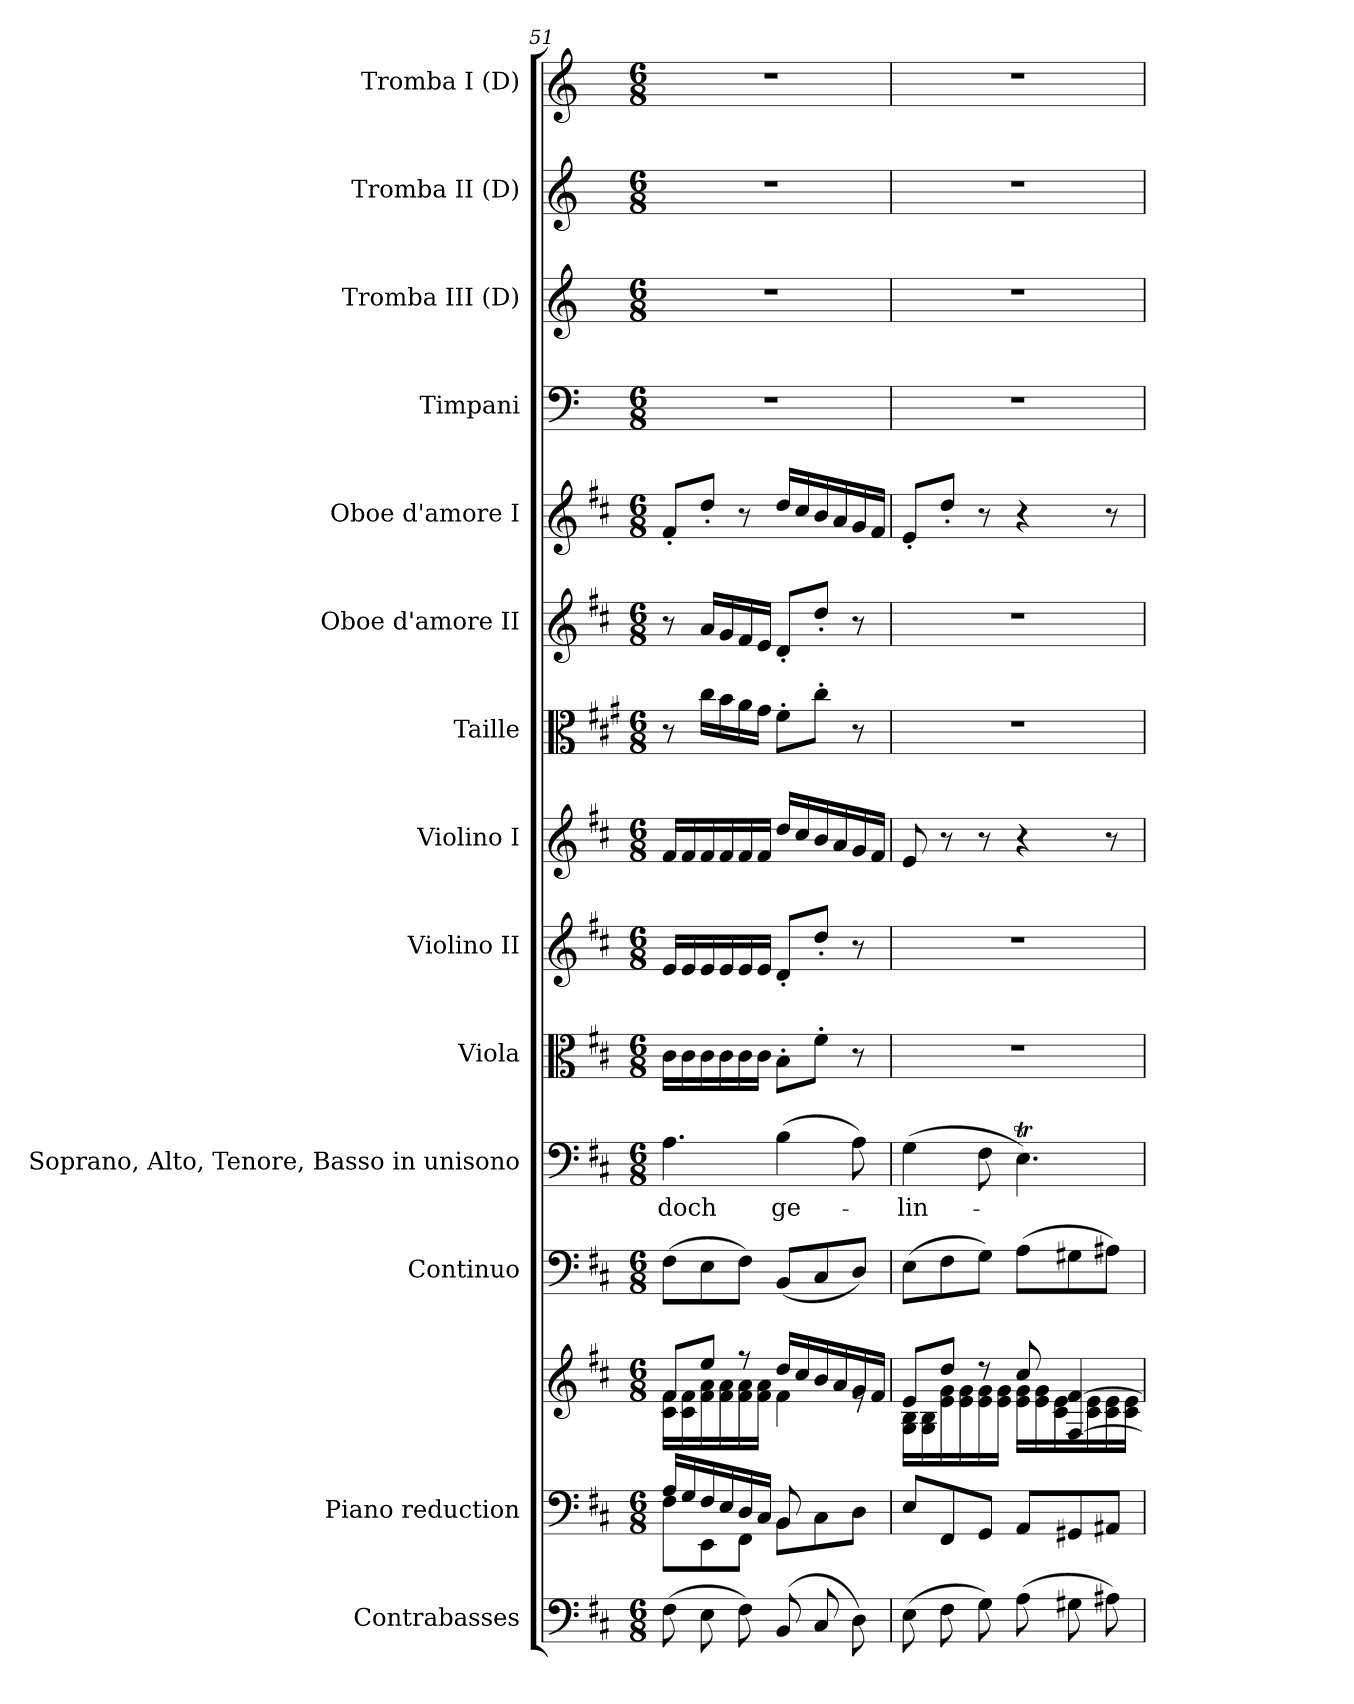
**kern	**kern	**kern	**kern	**kern	**text	**kern	**kern	**kern	**kern	**kern	**kern	**kern	**kern	**kern	**kern
*part14	*part13	*part13	*part12	*part11	*part11	*part10	*part9	*part8	*part7	*part6	*part5	*part4	*part3	*part2	*part1
*staff15	*staff14	*staff13	*staff12	*staff11	*staff11	*staff10	*staff9	*staff8	*staff7	*staff6	*staff5	*staff4	*staff3	*staff2	*staff1
*I"Contrabasses	*I"Piano reduction	*	*I"Continuo	*I"Soprano, Alto, Tenore, Basso in unisono	*	*I"Viola	*I"Violino II	*I"Violino I	*I"Taille	*I"Oboe d'amore II	*I"Oboe d'amore I	*I"Timpani	*I"Tromba III (D)	*I"Tromba II (D)	*I"Tromba I (D)
*I'Cbs.	*I'Pno	*	*	*	*	*	*	*	*	*I'Ob	*I'Ob	*I'Timp	*	*	*
*clefF4	*clefF4	*clefG2	*clefF4	*clefF4	*	*clefC3	*clefG2	*clefG2	*clefC3	*clefG2	*clefG2	*clefF4	*clefG2	*clefG2	*clefG2
*ITrd7c12	*	*	*	*	*	*	*	*	*ITrd4c7	*	*	*	*ITrd-1c-2	*ITrd-1c-2	*ITrd-1c-2
*k[f#c#]	*k[f#c#]	*k[f#c#]	*k[f#c#]	*k[f#c#]	*	*k[f#c#]	*k[f#c#]	*k[f#c#]	*k[f#c#]	*k[f#c#]	*k[f#c#]	*k[]	*k[f#c#]	*k[f#c#]	*k[f#c#]
*M6/8	*M6/8	*M6/8	*M6/8	*M6/8	*	*M6/8	*M6/8	*M6/8	*M6/8	*M6/8	*M6/8	*M6/8	*M6/8	*M6/8	*M6/8
=51	=51	=51	=51	=51	=51	=51	=51	=51	=51	=51	=51	=51	=51	=51	=51
*	*^	*^	*	*	*	*	*	*	*	*	*	*	*	*	*
*	*	*	*	*^	*	*	*	*	*	*	*	*	*	*	*	*	*
!	!	!	!	!	!	!	!	!LO:LY:b	!	!	!	!	!	!	!	!	!	!
(>8FF#\	16A/LL	8F#\L	8f#/L	16c#\ 16f#\LL	2ryy	(>8F#\L	4.A\	doch	16c#\LL	16e/LL	16f#/LL	8r	8r	8f#'/L	2.r	2.r	2.r	2.r
.	16G/	.	.	16c#\ 16f#\	.	.	.	.	16c#\	16e/	16f#/	.	.	.	.	.	.	.
8EE\	16F#/	8EE\	8ee/J	16f#\ 16a\	.	8E\	.	.	16c#\	16e/	16f#/	16f#\LL	16a/LL	8dd'/J	.	.	.	.
.	16E/	.	.	16f#\ 16a\	.	.	.	.	16c#\	16e/	16f#/	16e\	16g/	.	.	.	.	.
8FF#\)	16D/	8FF#\J	8r	16f#\ 16a\	.	8F#\J)	.	.	16c#\	16e/	16f#/	16d\	16f#/	8r	.	.	.	.
.	16C#/JJ	.	.	16f#\ 16a\JJ	.	.	.	.	16c#\JJ	16e/JJ	16f#/JJ	16c#\JJ	16e/JJ	.	.	.	.	.
!	!	!	!	!	!	!	!	!LO:LY:b	!	!	!	!	!	!	!	!	!	!
(>8BBB/	8BB/L	8BB\L	16dd/LL	4f#\	.	(<8BB/L	(>4B\	ge-	8B'\L	8d'/L	16dd/LL	8B'\L	8d'/L	16dd/LL	.	.	.	.
.	.	.	16cc#/	.	.	.	.	.	.	.	16cc#/	.	.	16cc#/	.	.	.	.
8CC#/	8ryy	8C#\	16b/	.	8d\J	8C#/	.	.	8f#'\J	8dd'/J	16b/	8f#'\J	8dd'/J	16b/	.	.	.	.
.	.	.	16a/	.	.	.	.	.	.	.	16a/	.	.	16a/	.	.	.	.
8DD\)	8ryy	8D\J	16g/	8re	8ryy	8D/J)	8A\)	.	8r	8r	16g/	8r	8r	16g/	.	.	.	.
.	.	.	16f#/JJ	.	.	.	.	.	.	.	16f#/JJ	.	.	16f#/JJ	.	.	.	.
*	*v	*v	*	*	*	*	*	*	*	*	*	*	*	*	*	*	*	*
*	*	*	*v	*v	*	*	*	*	*	*	*	*	*	*	*	*	*
=52	=52	=52	=52	=52	=52	=52	=52	=52	=52	=52	=52	=52	=52	=52	=52	=52
!	!	!	!	!	!	!LO:LY:b	!	!	!	!	!	!	!	!	!	!
(>8EE\	8E/L	8e/L	16G\ 16B\LL	(>8E\L	(>4G\	-lin-	2.r	2.r	8e/	2.r	2.r	8e'/L	2.r	2.r	2.r	2.r
.	.	.	16G\ 16B\	.	.	.	.	.	.	.	.	.	.	.	.	.
8FF#\	8FF#/	8dd/J	16e\ 16g\	8F#\	.	.	.	.	8r	.	.	8dd'/J	.	.	.	.
.	.	.	16e\ 16g\	.	.	.	.	.	.	.	.	.	.	.	.	.
8GG\)	8GG/J	8r	16e\ 16g\	8G\J)	8F#\	.	.	.	8r	.	.	8r	.	.	.	.
.	.	.	16e\ 16g\JJ	.	.	.	.	.	.	.	.	.	.	.	.	.
(>8AA\	8AA/L	8cc#/	16e\ 16g\LL	(>8A\L	4.ET\)	.	.	.	4r	.	.	4r	.	.	.	.
.	.	.	16e\ 16g\	.	.	.	.	.	.	.	.	.	.	.	.	.
8GG#X\	8GG#X/	[4F#/ [4f#/	16c#\ 16e\	8G#X\	.	.	.	.	.	.	.	.	.	.	.	.
.	.	.	16c#\ 16e\	.	.	.	.	.	.	.	.	.	.	.	.	.
8AA#X\)	8AA#X/J	.	16c#\ 16e\	8A#X\J)	.	.	.	.	8r	.	.	8r	.	.	.	.
.	.	.	16c#\ 16e\JJ	.	.	.	.	.	.	.	.	.	.	.	.	.
*	*	*v	*v	*	*	*	*	*	*	*	*	*	*	*	*	*
=	=	=	=	=	=	=	=	=	=	=	=	=	=	=	=
*-	*-	*-	*-	*-	*-	*-	*-	*-	*-	*-	*-	*-	*-	*-	*-
